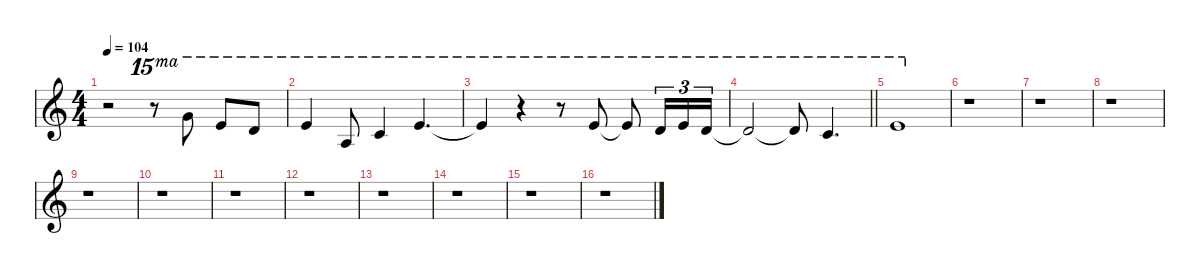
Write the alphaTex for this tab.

\defaultSystemsLayout 4
\hideDynamics
\bracketExtendMode nobrackets
\singleTrackTrackNamePolicy hidden
\multiTrackTrackNamePolicy hidden
\firstSystemTrackNameMode fullname
\firstSystemTrackNameOrientation horizontal
\otherSystemsTrackNameOrientation horizontal
\track ("Flute" "fl.") {defaultSystemsLayout 8 instrument flute}
\staff {score}
\tuning (E5 C5 G4 C4 G3 C3)
\ts (4 4)
\tempo 104
\clef g2
\ks c
r.2{dy f beam Down} r.8{ot 15ma beam Down} 15.1.8{ot 15ma dy ff beam Up} 12.1.8{ot 15ma beam Up} 14.2.8{ot 15ma beam Up} |
12.1.4{ot 15ma beam Up} 14.3.8{ot 15ma beam Up} 12.2.4{ot 15ma beam Up} 12.1.4{d ot 15ma beam Up} |
12.1{t}.4{ot 15ma beam Up} r.4{ot 15ma beam Up} r.8{ot 15ma beam Up} 12.1.8{ot 15ma beam Up} 12.1{t}.8{ot 15ma beam Up} 10.1.16{tu (3 2) ot 15ma beam Up} 12.1.16{tu (3 2) ot 15ma beam Up} 10.1.16{tu (3 2) ot 15ma beam Up} |
\barLineRight lightlight
10.1{t}.2{ot 15ma beam Up} 10.1{t}.8{ot 15ma beam Up} 12.2.4{d ot 15ma beam Up} |
12.1.1{ot 15ma dy f beam Up} |
r.1{beam Down} |
r.1{beam Down} |
r.1{beam Down} |
r.1{beam Down} |
r.1{beam Down} |
r.1{beam Down} |
r.1{beam Down} |
r.1{beam Down} |
r.1{beam Down} |
r.1{beam Down} |
r.1{beam Down}
